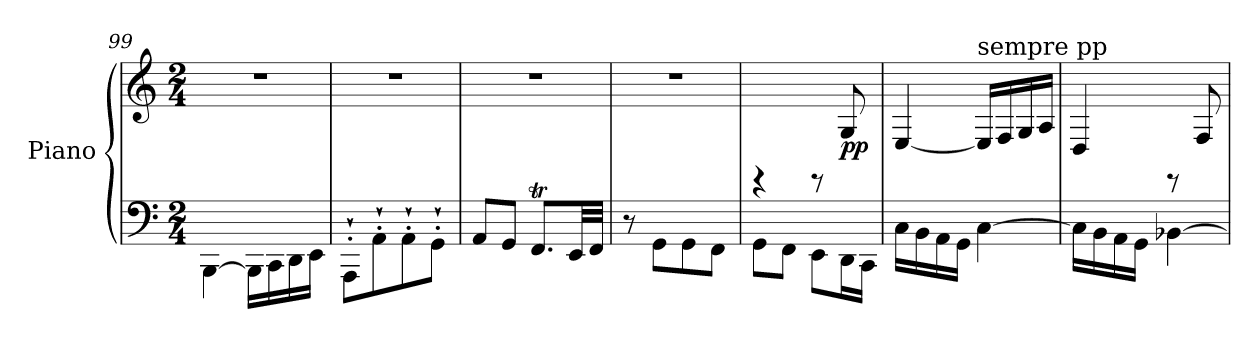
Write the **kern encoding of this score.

**kern	**kern	**dynam
*part1	*part1	*part1
*staff2	*staff1	*staff1/2
*I"Piano	*	*
*I'Pno	*	*
*clefF4	*clefG2	*
*k[]	*k[]	*
*C:	*C:	*
*M2/4	*M2/4	*
=99	=99	=99
[4BBB\	2r	.
16BBB\LL]	.	.
16CC\	.	.
16DD\	.	.
16EE\JJ	.	.
!!LO:LB:g=z
=100	=100	=100
8AAA'`\L	2r	.
8AA'`\	.	.
8AA'`\	.	.
8GG'`\J	.	.
=101	=101	=101
8AA/L	2r	.
8GG/J	.	.
8.FFT/L	.	.
32EE/LL	.	.
32FF/JJJ	.	.
=102	=102	=102
8r	2r	.
8GG\L	.	.
8GG\	.	.
8FF\J	.	.
=103	=103	=103
8GG\L	4rEE	.
8FF\J	.	.
8EE\L	8rEE	.
!	!	!LO:DY:b
16DD\L	8G/	pp
16CC\JJ	.	.
=104	=104	=104
16C\LL	[4E/	.
16BB\	.	.
16AA\	.	.
16GG\JJ	.	.
!	!LO:TX:a:t=sempre pp	!
[4C\	16E/LL]	.
.	16F/	.
.	16G/	.
.	16A/JJ	.
=105	=105	=105
16C\LL]	4D/	.
16BB\	.	.
16AA\	.	.
16GG\JJ	.	.
[4BB-X\	8rEE	.
.	8F/	.
=	=	=
*-	*-	*-
